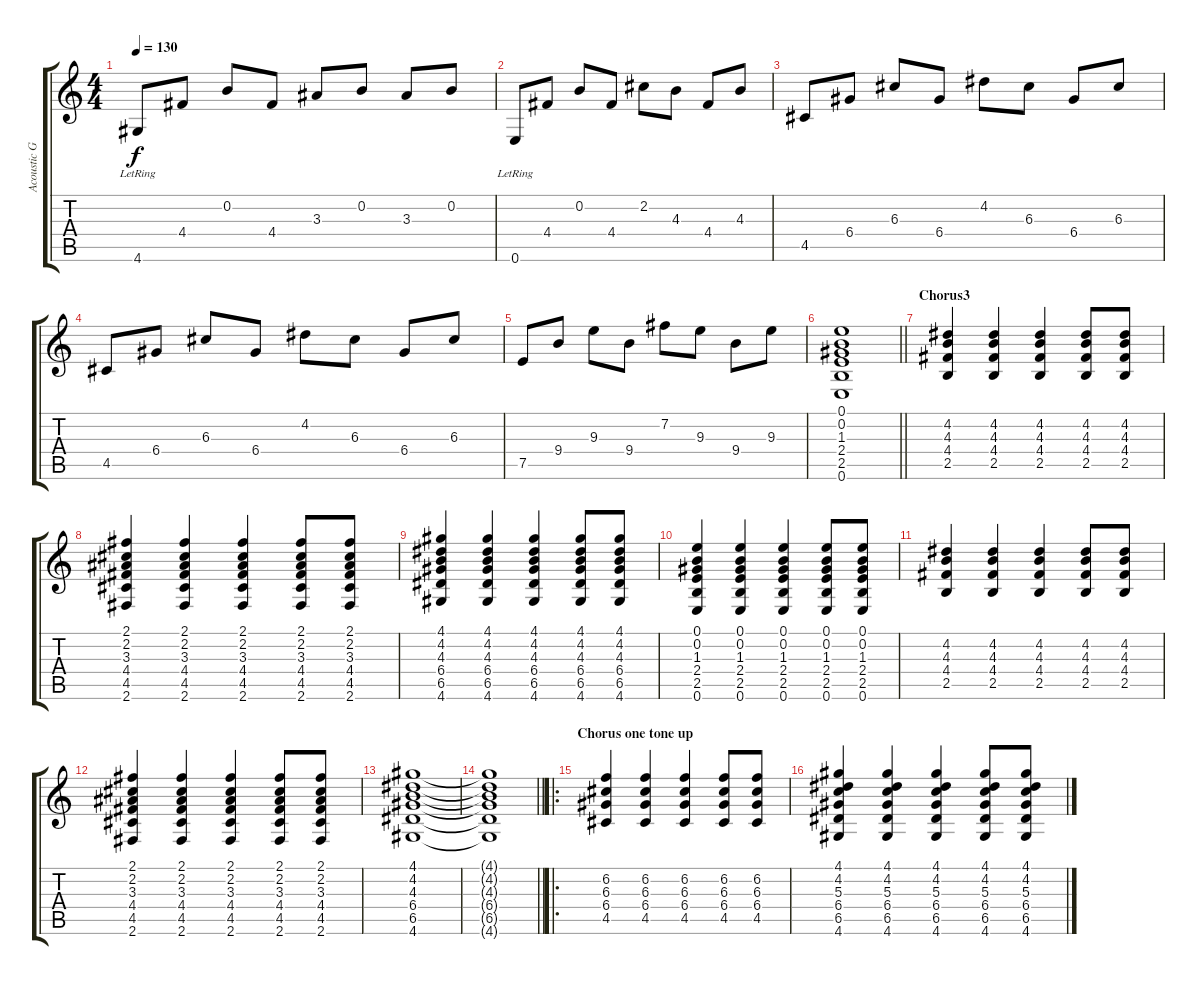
\track ("Acoustic Guitar 1" "Acoustic G") {instrument acousticguitarsteel}
\staff {score tabs}
\tuning (E4 B3 G3 D3 A2 E2) {hide}
\ts (4 4)
\tempo 130
\clef g2
\ks c
4.6{lr}.8{dy f} 4.4.8 0.2.8 4.4.8 3.3.8 0.2.8 3.3.8 0.2.8 |
0.6{lr}.8 4.4.8 0.2.8 4.4.8 2.2.8 4.3.8 4.4.8 4.3.8 |
4.5.8 6.4.8 6.3.8 6.4.8 4.2.8 6.3.8 6.4.8 6.3.8 |
4.5.8 6.4.8 6.3.8 6.4.8 4.2.8 6.3.8 6.4.8 6.3.8 |
7.5.8{txt ""} 9.4.8 9.3.8 9.4.8 7.2.8 9.3.8 9.4.8 9.3.8 |
\barLineRight lightlight
(0.1 0.2 1.3 2.4 2.5 0.6).1 |
\section ("" "Chorus3")
(4.2 4.3 4.4 2.5).4 (4.2 4.3 4.4 2.5).4 (4.2 4.3 4.4 2.5).4 (4.2 4.3 4.4 2.5).8 (4.2 4.3 4.4 2.5).8 |
(2.1 2.2 3.3 4.4 4.5 2.6).4 (2.1 2.2 3.3 4.4 4.5 2.6).4 (2.1 2.2 3.3 4.4 4.5 2.6).4 (2.1 2.2 3.3 4.4 4.5 2.6).8 (2.1 2.2 3.3 4.4 4.5 2.6).8 |
(4.1 4.2 4.3 6.4 6.5 4.6).4 (4.1 4.2 4.3 6.4 6.5 4.6).4 (4.1 4.2 4.3 6.4 6.5 4.6).4 (4.1 4.2 4.3 6.4 6.5 4.6).8 (4.1 4.2 4.3 6.4 6.5 4.6).8 |
(0.1 0.2 1.3 2.4 2.5 0.6).4 (0.1 0.2 1.3 2.4 2.5 0.6).4 (0.1 0.2 1.3 2.4 2.5 0.6).4 (0.1 0.2 1.3 2.4 2.5 0.6).8 (0.1 0.2 1.3 2.4 2.5 0.6).8 |
(4.2 4.3 4.4 2.5).4 (4.2 4.3 4.4 2.5).4 (4.2 4.3 4.4 2.5).4 (4.2 4.3 4.4 2.5).8 (4.2 4.3 4.4 2.5).8 |
(2.1 2.2 3.3 4.4 4.5 2.6).4 (2.1 2.2 3.3 4.4 4.5 2.6).4 (2.1 2.2 3.3 4.4 4.5 2.6).4 (2.1 2.2 3.3 4.4 4.5 2.6).8 (2.1 2.2 3.3 4.4 4.5 2.6).8 |
(4.1 4.2 4.3 6.4 6.5 4.6).1 |
\barLineRight lightlight
(4.1{t} 4.2{t} 4.3{t} 6.4{t} 6.5{t} 4.6{t}).1 |
\ro
\section ("" "Chorus one tone up")
(6.2 6.3 6.4 4.5).4 (6.2 6.3 6.4 4.5).4 (6.2 6.3 6.4 4.5).4 (6.2 6.3 6.4 4.5).8 (6.2 6.3 6.4 4.5).8 |
(4.1 4.2 5.3 6.4 6.5 4.6).4 (4.1 4.2 5.3 6.4 6.5 4.6).4 (4.1 4.2 5.3 6.4 6.5 4.6).4 (4.1 4.2 5.3 6.4 6.5 4.6).8 (4.1 4.2 5.3 6.4 6.5 4.6).8
